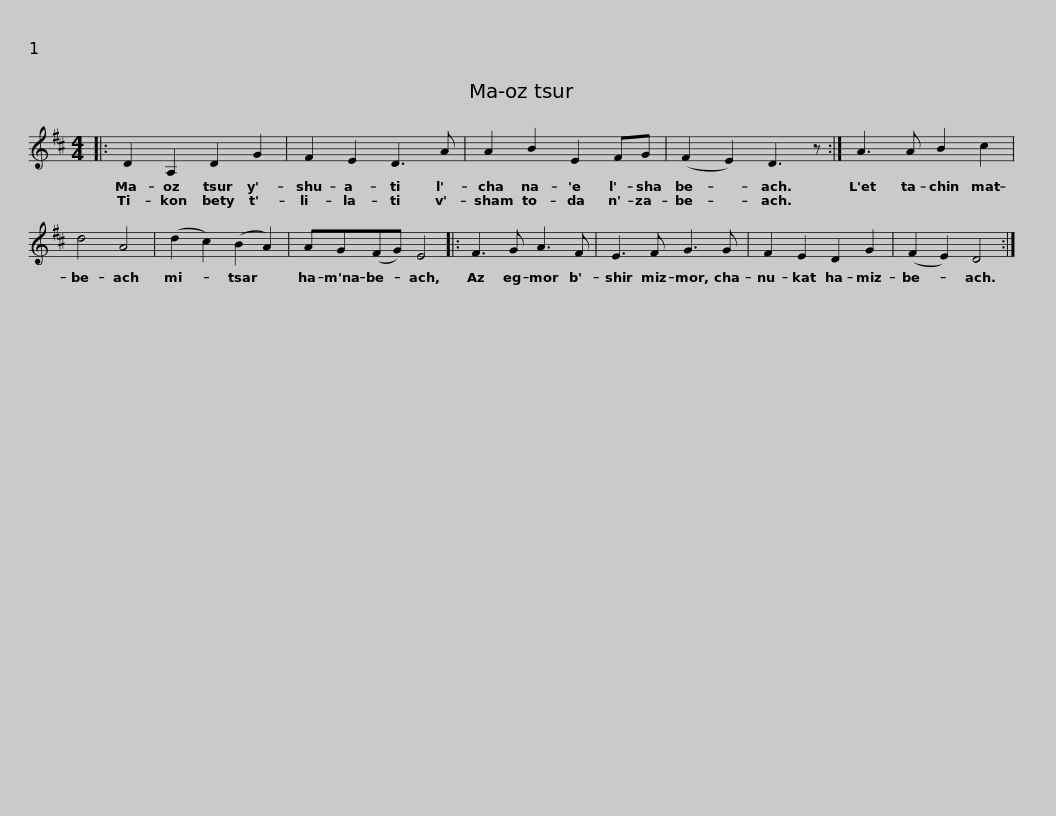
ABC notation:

X:1
L:1/8
M:4/4
I:linebreak $
K:D
V:1 treble
V:1
|: D2 A,2 D2 G2 | F2 E2 D3 A | A2 B2 E2 FG | (F2 E2) D3 z :| A3 A B2 c2 | %5
 d4 A4 |$ (d2 c2) (B2 A2) | AG(FG) E4 |: F3 G A3 F | E3 F G3 G | %10
 F2 E2 D2 G2 | (F2 E2) D4 :| %12
